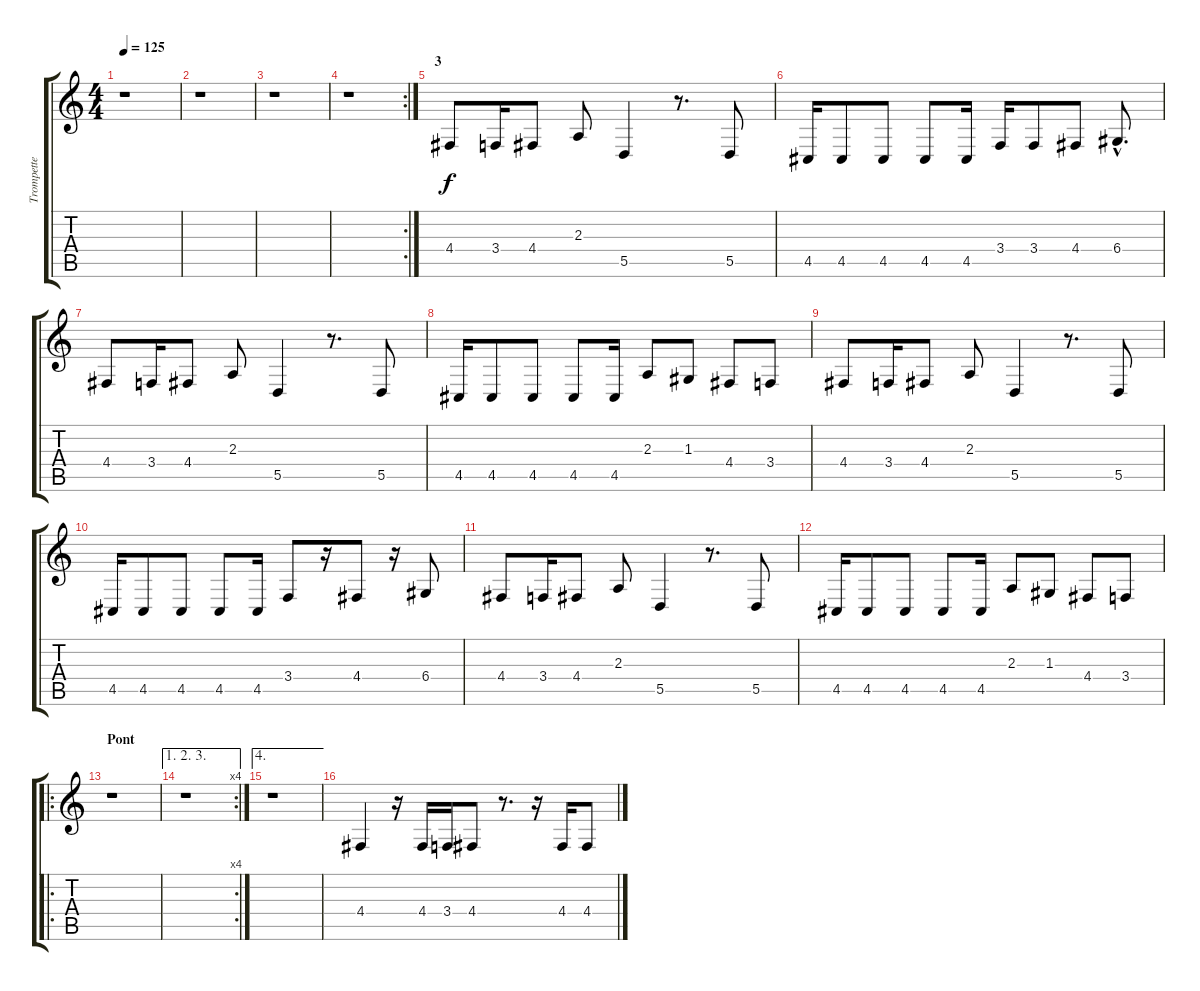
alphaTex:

\track ("Trompette" "Trompette") {instrument trumpet}
\staff {score tabs}
\tuning (E4 B3 G3 D3 A2 E2) {hide}
\ts (4 4)
\tempo 125
\clef g2
\ks c
r.1{dy f} |
r.1 |
r.1 |
\rc 2
r.1 |
\section ("" " 3")
4.4.8 3.4.16 4.4.8 2.3.8 5.5.4 r.8{d} 5.5.8 |
4.5.16 4.5.8 4.5.8 4.5.8 4.5.16 3.4.16 3.4.8 4.4.8 6.4{hac}.8{d} |
4.4.8 3.4.16 4.4.8 2.3.8 5.5.4 r.8{d} 5.5.8 |
4.5.16 4.5.8 4.5.8 4.5.8 4.5.16 2.3.8 1.3.8 4.4.8 3.4.8 |
4.4.8 3.4.16 4.4.8 2.3.8 5.5.4 r.8{d} 5.5.8 |
4.5.16 4.5.8 4.5.8 4.5.8 4.5.16 3.4.8 r.16 4.4.8 r.16 6.4.8 |
4.4.8 3.4.16 4.4.8 2.3.8 5.5.4 r.8{d} 5.5.8 |
4.5.16 4.5.8 4.5.8 4.5.8 4.5.16 2.3.8 1.3.8 4.4.8 3.4.8 |
\ro
\section ("" "Pont")
r.1 |
\ae (1 2 3)
\rc 4
r.1 |
\ae 4
r.1 |
4.4.4 r.16 4.4.16 3.4.16 4.4.8 r.8{d} r.16 4.4.16 4.4.8
